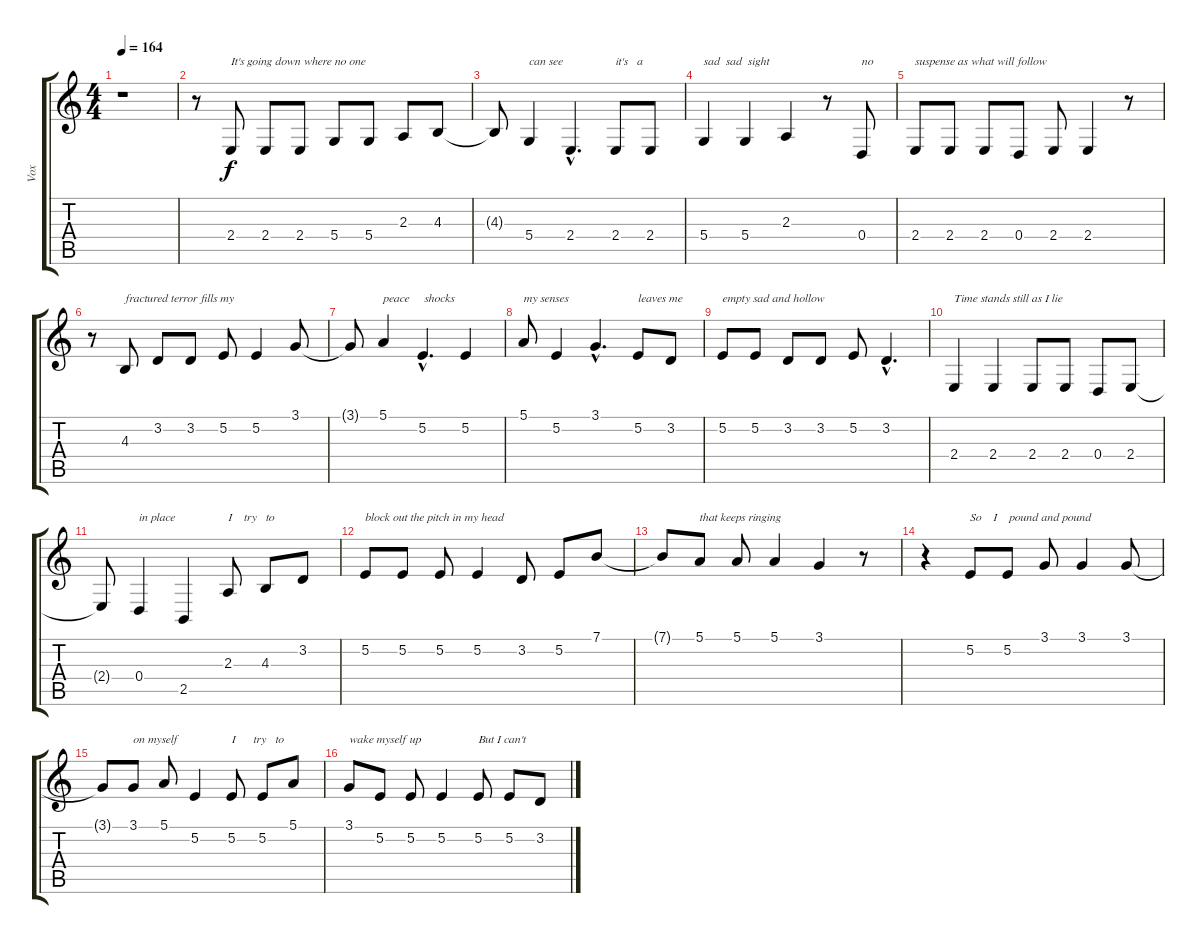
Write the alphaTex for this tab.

\track ("Vox" "Vox") {instrument violin}
\staff {score tabs}
\tuning (E4 B3 G3 D3 A2 E2) {hide}
\ts (4 4)
\tempo 164
\clef g2
\ks c
r.1{dy f} |
r.8 2.4.8{txt "It's going down where no one"} 2.4.8 2.4.8 5.4.8 5.4.8 2.3.8 4.3.8 |
4.3{t}.8 5.4.4{txt "can see"} 2.4{hac}.4{d} 2.4.8{txt "it's   a"} 2.4.8 |
5.4.4{txt "sad  sad  sight"} 5.4.4 2.3.4 r.8 0.4.8{txt "no"} |
2.4.8{txt "suspense as what will follow"} 2.4.8 2.4.8 0.4.8 2.4.8 2.4.4 r.8 |
r.8 4.3.8{txt "fractured terror fills my "} 3.2.8 3.2.8 5.2.8 5.2.4 3.1.8 |
3.1{t}.8 5.1.4{txt "peace     shocks"} 5.2{hac}.4{d} 5.2.4 |
5.1.8{txt "my senses"} 5.2.4 3.1{hac}.4{d} 5.2.8{txt "leaves me"} 3.2.8 |
5.2.8{txt "empty sad and hollow"} 5.2.8 3.2.8 3.2.8 5.2.8 3.2{hac}.4{d} |
2.4.4{txt "Time stands still as I lie"} 2.4.4 2.4.8 2.4.8 0.4.8 2.4.8 |
2.4{t}.8 0.4.4{txt "in place"} 2.5.4 2.3.8{txt "I    try   to"} 4.3.8 3.2.8 |
5.2.8{txt "block out the pitch in my head"} 5.2.8 5.2.8 5.2.4 3.2.8 5.2.8 7.1.8 |
7.1{t}.8 5.1.8{txt "that keeps ringing"} 5.1.8 5.1.4 3.1.4 r.8 |
r.4 5.2.8{txt "So    I    pound and pound"} 5.2.8 3.1.8 3.1.4 3.1.8 |
3.1{t}.8 3.1.8{txt "on myself"} 5.1.8 5.2.4 5.2.8{txt "I      try   to"} 5.2.8 5.1.8 |
3.1.8{txt "wake myself up"} 5.2.8 5.2.8 5.2.4 5.2.8{txt "But I can't"} 5.2.8 3.2.8
